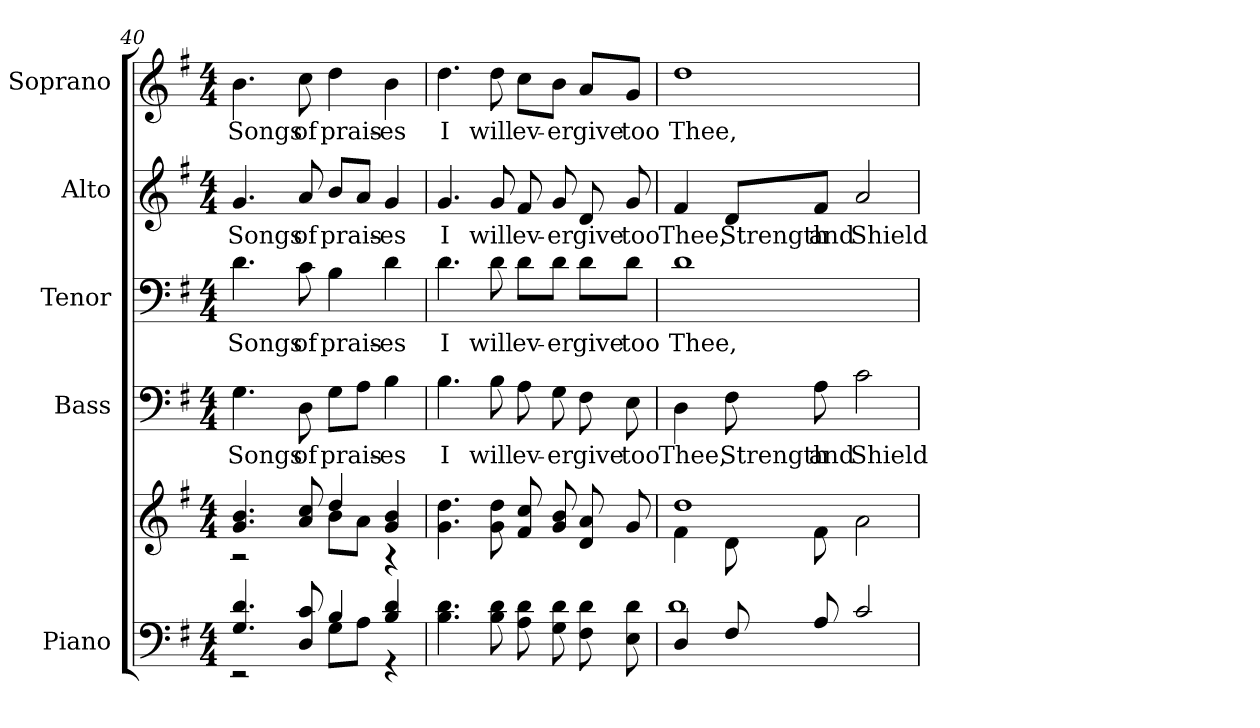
**kern	**kern	**kern	**text	**kern	**text	**kern	**text	**kern	**text
*part5	*part5	*part4	*part4	*part3	*part3	*part2	*part2	*part1	*part1
*staff6	*staff5	*staff4	*staff4	*staff3	*staff3	*staff2	*staff2	*staff1	*staff1
*I"Piano	*	*I"Bass	*	*I"Tenor	*	*I"Alto	*	*I"Soprano	*
*I'Pno.	*	*I'B.	*	*I'T.	*	*I'A.	*	*I'S.	*
*clefF4	*clefG2	*clefF4	*	*clefF4	*	*clefG2	*	*clefG2	*
*k[f#]	*k[f#]	*k[f#]	*	*k[f#]	*	*k[f#]	*	*k[f#]	*
*G:	*G:	*G:	*	*G:	*	*G:	*	*G:	*
*M4/4	*M4/4	*M4/4	*	*M4/4	*	*M4/4	*	*M4/4	*
=40	=40	=40	=40	=40	=40	=40	=40	=40	=40
*^	*^	*	*	*	*	*	*	*	*
!	!	!	!	!	!LO:LY:b:color=#000000	!	!	!	!	!	!
!	!	!	!	!	!	!	!LO:LY:b:color=#000000	!	!	!	!
!	!	!	!	!	!	!	!	!	!LO:LY:b:color=#000000	!	!
!	!	!	!	!	!	!	!	!	!	!	!LO:LY:b:color=#000000
4.Gi/ 4.di	2r	4.gi/ 4.bi	2r	4.Gi\	Songs	4.di\	Songs	4.gi/	Songs	4.bi\	Songs
!	!	!	!	!	!LO:LY:b:color=#000000	!	!	!	!	!	!
!	!	!	!	!	!	!	!LO:LY:b:color=#000000	!	!	!	!
!	!	!	!	!	!	!	!	!	!LO:LY:b:color=#000000	!	!
!	!	!	!	!	!	!	!	!	!	!	!LO:LY:b:color=#000000
8Di/ 8ci	.	8ai/ 8cci	.	8Di\	of	8ci\	of	8ai/	of	8cci\	of
!	!	!	!	!	!LO:LY:b:color=#000000	!	!	!	!	!	!
!	!	!	!	!	!	!	!LO:LY:b:color=#000000	!	!	!	!
!	!	!	!	!	!	!	!	!	!LO:LY:b:color=#000000	!	!
!	!	!	!	!	!	!	!	!	!	!	!LO:LY:b:color=#000000
4Bi/	8Gi\L	4ddi/	8bi\L	8Gi\L	prais-	4Bi\	prais-	8bi/L	prais-	4ddi\	prais-
.	8Ai\J	.	8ai\J	8Ai\J	.	.	.	8ai/J	.	.	.
!	!	!	!	!	!LO:LY:b:color=#000000	!	!	!	!	!	!
!	!	!	!	!	!	!	!LO:LY:b:color=#000000	!	!	!	!
!	!	!	!	!	!	!	!	!	!LO:LY:b:color=#000000	!	!
!	!	!	!	!	!	!	!	!	!	!	!LO:LY:b:color=#000000
4Bi/ 4di	4r	4gi/ 4bi	4r	4Bi\	-es	4di\	-es	4gi/	-es	4bi\	-es
*v	*v	*	*	*	*	*	*	*	*	*	*
*	*v	*v	*	*	*	*	*	*	*	*
!!LO:PB:g=z
=41	=41	=41	=41	=41	=41	=41	=41	=41	=41
*^	*^	*	*	*	*	*	*	*	*
!	!	!	!	!	!LO:LY:b:color=#000000	!	!	!	!	!	!
*v	*v	*	*	*	*	*	*	*	*	*	*
*	*v	*v	*	*	*	*	*	*	*	*
*^	*^	*	*	*	*	*	*	*	*
!	!	!	!	!	!	!	!LO:LY:b:color=#000000	!	!	!	!
*v	*v	*	*	*	*	*	*	*	*	*	*
*	*v	*v	*	*	*	*	*	*	*	*
*^	*^	*	*	*	*	*	*	*	*
!	!	!	!	!	!	!	!	!	!LO:LY:b:color=#000000	!	!
*v	*v	*	*	*	*	*	*	*	*	*	*
*	*v	*v	*	*	*	*	*	*	*	*
*^	*^	*	*	*	*	*	*	*	*
!	!	!	!	!	!	!	!	!	!	!	!LO:LY:b:color=#000000
*v	*v	*	*	*	*	*	*	*	*	*	*
*	*v	*v	*	*	*	*	*	*	*	*
4.Bi\ 4.di	4.gi\ 4.ddi	4.Bi\	I	4.di\	I	4.gi/	I	4.ddi\	I
!	!	!	!LO:LY:b:color=#000000	!	!	!	!	!	!
!	!	!	!	!	!LO:LY:b:color=#000000	!	!	!	!
!	!	!	!	!	!	!	!LO:LY:b:color=#000000	!	!
!	!	!	!	!	!	!	!	!	!LO:LY:b:color=#000000
8Bi\ 8di	8gi\ 8ddi	8Bi\	will	8di\	will	8gi/	will	8ddi\	will
!	!	!	!LO:LY:b:color=#000000	!	!	!	!	!	!
!	!	!	!	!	!LO:LY:b:color=#000000	!	!	!	!
!	!	!	!	!	!	!	!LO:LY:b:color=#000000	!	!
!	!	!	!	!	!	!	!	!	!LO:LY:b:color=#000000
8Ai\ 8di	8f#i/ 8cci	8Ai\	ev-	8di\L	ev-	8f#i/	ev-	8cci\L	ev-
!	!	!	!LO:LY:b:color=#000000	!	!	!	!	!	!
!	!	!	!	!	!LO:LY:b:color=#000000	!	!	!	!
!	!	!	!	!	!	!	!LO:LY:b:color=#000000	!	!
!	!	!	!	!	!	!	!	!	!LO:LY:b:color=#000000
8Gi\ 8di	8gi/ 8bi	8Gi\	-er	8di\J	-er	8gi/	-er	8bi\J	-er
!	!	!	!LO:LY:b:color=#000000	!	!	!	!	!	!
!	!	!	!	!	!LO:LY:b:color=#000000	!	!	!	!
!	!	!	!	!	!	!	!LO:LY:b:color=#000000	!	!
!	!	!	!	!	!	!	!	!	!LO:LY:b:color=#000000
8F#i\ 8di	8di/ 8ai	8F#i\	give	8di\L	give	8di/	give	8ai/L	give
!	!	!	!LO:LY:b:color=#000000	!	!	!	!	!	!
!	!	!	!	!	!LO:LY:b:color=#000000	!	!	!	!
!	!	!	!	!	!	!	!LO:LY:b:color=#000000	!	!
!	!	!	!	!	!	!	!	!	!LO:LY:b:color=#000000
8Ei\ 8di	8gi/	8Ei\	too	8di\J	too	8gi/	too	8gi/J	too
=42	=42	=42	=42	=42	=42	=42	=42	=42	=42
*^	*^	*	*	*	*	*	*	*	*
!	!	!	!	!	!LO:LY:b:color=#000000	!	!	!	!	!	!
!	!	!	!	!	!	!	!LO:LY:b:color=#000000	!	!	!	!
!	!	!	!	!	!	!	!	!	!LO:LY:b:color=#000000	!	!
!	!	!	!	!	!	!	!	!	!	!	!LO:LY:b:color=#000000
4Di/	1di	1ddi	4f#i\	4Di\	Thee,	1di	Thee,	4f#i/	Thee,	1ddi	Thee,
!	!	!	!	!	!LO:LY:b:color=#000000	!	!	!	!	!	!
!	!	!	!	!	!	!	!	!	!LO:LY:b:color=#000000	!	!
8F#i/	.	.	8di\	8F#i\	Strength	.	.	8di/L	Strength	.	.
!	!	!	!	!	!LO:LY:b:color=#000000	!	!	!	!	!	!
!	!	!	!	!	!	!	!	!	!LO:LY:b:color=#000000	!	!
8Ai/	.	.	8f#i\	8Ai\	and	.	.	8f#i/J	and	.	.
!	!	!	!	!	!LO:LY:b:color=#000000	!	!	!	!	!	!
!	!	!	!	!	!	!	!	!	!LO:LY:b:color=#000000	!	!
2ci/	.	.	2ai\	2ci\	Shield	.	.	2ai/	Shield	.	.
*v	*v	*	*	*	*	*	*	*	*	*	*
*	*v	*v	*	*	*	*	*	*	*	*
=	=	=	=	=	=	=	=	=	=
*-	*-	*-	*-	*-	*-	*-	*-	*-	*-
